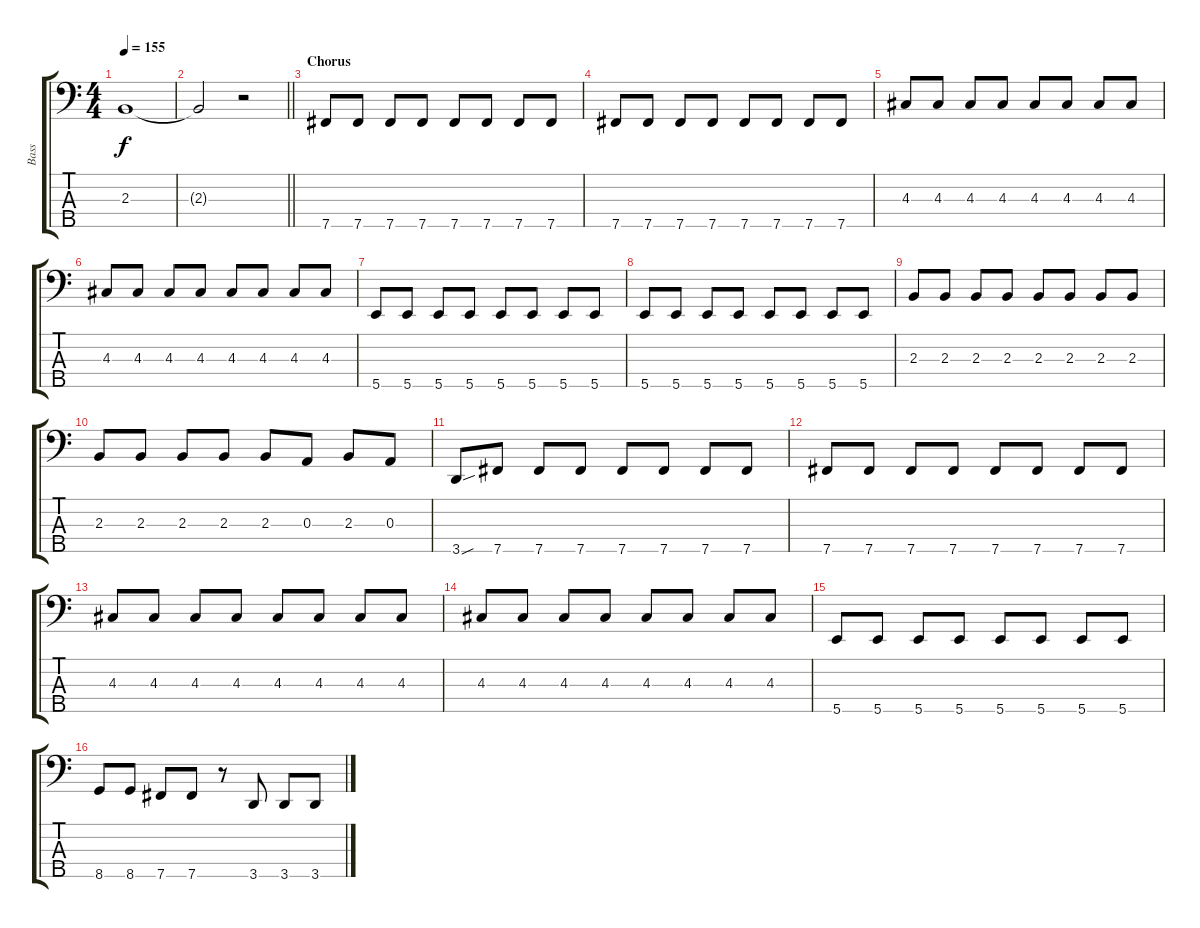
\track ("Bass" "Bass") {instrument electricbasspick}
\staff {score tabs}
\tuning (G2 D2 A1 E1 B0) {hide}
\ts (4 4)
\tempo 155
\clef f4
\ks c
2.3.1{dy f} |
\barLineRight lightlight
2.3{t}.2 r.2 |
\section ("" "Chorus")
7.5.8 7.5.8 7.5.8 7.5.8 7.5.8 7.5.8 7.5.8 7.5.8 |
7.5.8 7.5.8 7.5.8 7.5.8 7.5.8 7.5.8 7.5.8 7.5.8 |
4.3.8 4.3.8 4.3.8 4.3.8 4.3.8 4.3.8 4.3.8 4.3.8 |
4.3.8 4.3.8 4.3.8 4.3.8 4.3.8 4.3.8 4.3.8 4.3.8 |
5.5.8 5.5.8 5.5.8 5.5.8 5.5.8 5.5.8 5.5.8 5.5.8 |
5.5.8 5.5.8 5.5.8 5.5.8 5.5.8 5.5.8 5.5.8 5.5.8 |
2.3.8 2.3.8 2.3.8 2.3.8 2.3.8 2.3.8 2.3.8 2.3.8 |
2.3.8 2.3.8 2.3.8 2.3.8 2.3.8 0.3.8 2.3.8 0.3.8 |
3.5{sou}.8 7.5.8 7.5.8 7.5.8 7.5.8 7.5.8 7.5.8 7.5.8 |
7.5.8 7.5.8 7.5.8 7.5.8 7.5.8 7.5.8 7.5.8 7.5.8 |
4.3.8 4.3.8 4.3.8 4.3.8 4.3.8 4.3.8 4.3.8 4.3.8 |
4.3.8 4.3.8 4.3.8 4.3.8 4.3.8 4.3.8 4.3.8 4.3.8 |
5.5.8 5.5.8 5.5.8 5.5.8 5.5.8 5.5.8 5.5.8 5.5.8 |
8.5.8 8.5.8 7.5.8 7.5.8 r.8 3.5.8 3.5.8 3.5.8
